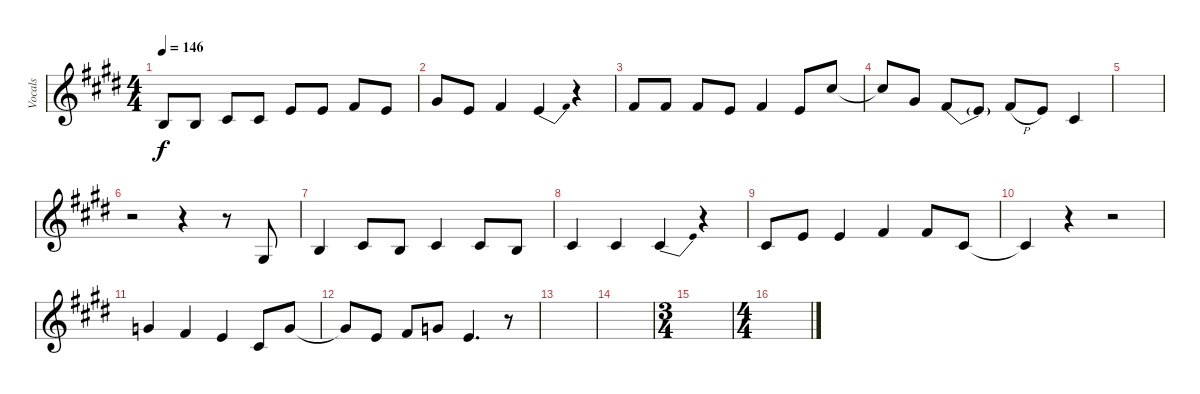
\track ("Vocals" "Vocals") {instrument tenorsax}
\staff {score}
\tuning (E4 B3 G3 D3 A2 E2) {hide}
\ts (4 4)
\tempo 146
\clef g2
\ks e
0.2.8{dy f} 0.2.8 2.2.8 2.2.8 0.1.8 0.1.8 2.1.8 0.1.8 |
4.1.8 0.1.8 2.1.4 0.1{be (bend 0 0 60 4)}.4 r.4 |
2.1.8 2.1.8 2.1.8 0.1.8 2.1.4 0.1.8 9.1.8 |
9.1{t}.8 4.1.8 0.1{be (custom 0 4 20 4 40 0 60 0)}.8 0.1{t}.8 2.1{h}.8 0.1.8 2.2.4 |
|
r.2 r.4 r.8 1.3.8 |
0.2.4 2.2.8 0.2.8 2.2.4 2.2.8 0.2.8 |
2.2.4 2.2.4 2.2{be (bend 0 0 60 6)}.4 r.4 |
2.2.8 0.1.8 0.1.4 0.1{be (custom 0 4 20 4 40 0 60 0)}.4 2.1.8 2.2.8 |
2.2{t}.4 r.4 r.2 |
3.1.4 2.1.4 0.1.4 2.2.8 3.1.8 |
3.1{t}.8 0.1.8 2.1.8 3.1.8 2.2{be (custom 0 6 20 6 40 0 60 0)}.4{d} r.8 |
|
|
\ts (3 4)
|
\ts (4 4)
